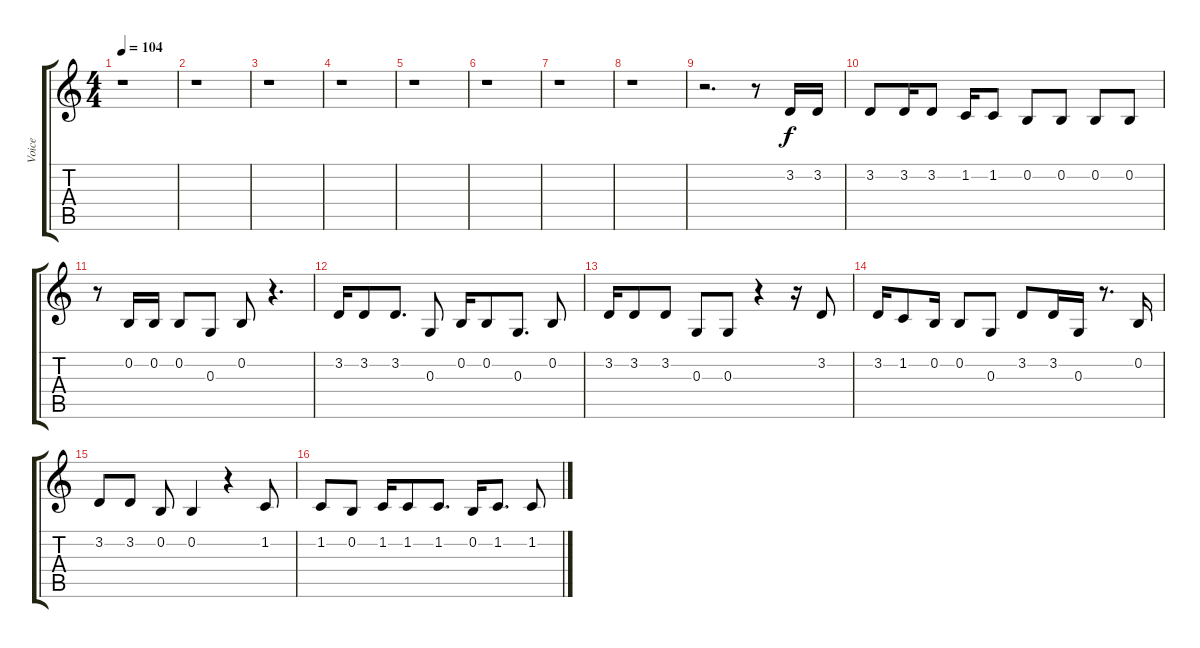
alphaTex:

\track ("Voice" "Voice") {instrument lead3calliope}
\staff {score tabs}
\tuning (E4 B3 G3 D3 A2 E2) {hide}
\ts (4 4)
\tempo 104
\clef g2
\ks c
r.1{dy f} |
r.1 |
r.1 |
r.1 |
r.1 |
r.1 |
r.1 |
r.1 |
r.2{d} r.8 3.2.16 3.2.16 |
3.2.8 3.2.16 3.2.8 1.2.16 1.2.8 0.2.8 0.2.8 0.2.8 0.2.8 |
r.8 0.2.16 0.2.16 0.2.8 0.3.8 0.2.8 r.4{d} |
3.2.16 3.2.8 3.2.8{d} 0.3.8 0.2.16 0.2.8 0.3.8{d} 0.2.8 |
3.2.16 3.2.8 3.2.8 0.3.8 0.3.8 r.4 r.16 3.2.8 |
3.2.16 1.2.8 0.2.16 0.2.8 0.3.8 3.2.8 3.2.16 0.3.16 r.8{d} 0.2.16 |
3.2.8 3.2.8 0.2.8 0.2.4 r.4 1.2.8 |
1.2.8 0.2.8 1.2.16 1.2.8 1.2.8{d} 0.2.16 1.2.8{d} 1.2.8
